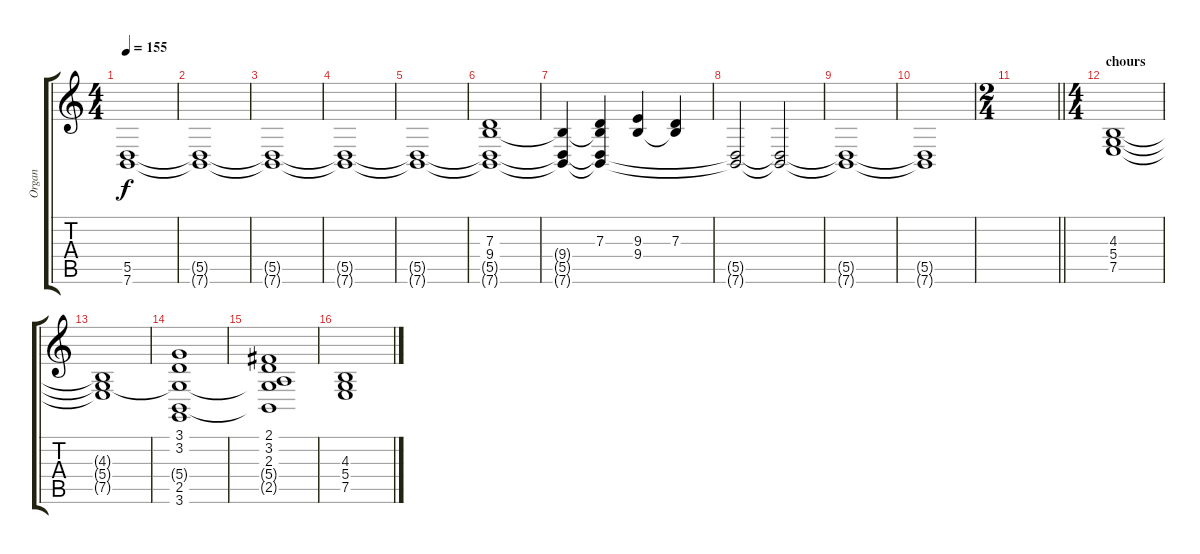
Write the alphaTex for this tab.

\track ("Organ" "Organ") {instrument drawbarorgan}
\staff {score tabs}
\tuning (E4 B3 G3 D3 A2 E2) {hide}
\ts (4 4)
\tempo 155
\clef g2
\ks c
(5.5{t} 7.6{t}).1{dy f} |
(5.5{t} 7.6{t}).1 |
(5.5{t} 7.6{t}).1 |
(5.5{t} 7.6{t}).1 |
(5.5{t} 7.6{t}).1 |
(7.3 9.4 5.5{t} 7.6{t}).1 |
(9.4{t} 5.5{t} 7.6{t}).4 (7.3 9.4{t} 5.5{t} 7.6{t}).4 (9.3 9.4).4 (7.3 9.4{t}).4 |
(5.5{t} 7.6{t}).2 (5.5{t} 7.6{t}).2 |
(5.5{t} 7.6{t}).1 |
(5.5{t} 7.6{t}).1 |
\ts (2 4)
\barLineRight lightlight
|
\ts (4 4)
\section ("" "chours")
(4.3 5.4 7.5).1 |
(4.3{t} 5.4{t} 7.5{t}).1 |
(3.1 3.2 5.4{t} 2.5 3.6).1 |
(2.1 3.2 2.3 5.4{t} 2.5{t}).1 |
(4.3 5.4 7.5).1
